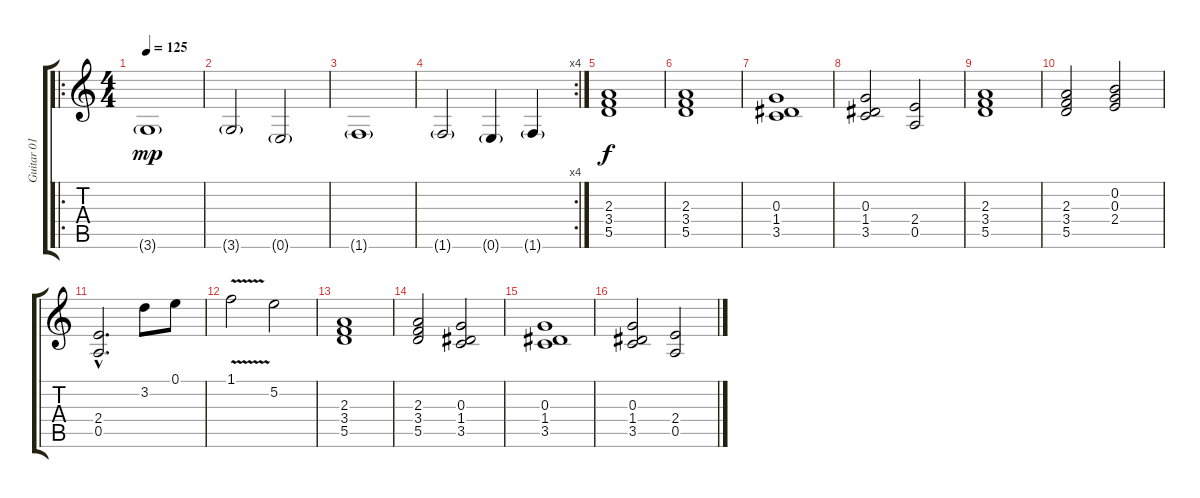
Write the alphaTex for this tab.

\track ("Guitar 01" "Guitar 01") {instrument distortionguitar}
\staff {score tabs}
\tuning (E4 B3 G3 D3 A2 E2) {hide}
\ro
\ts (4 4)
\tempo 125
\clef g2
\ks c
3.6{g}.1{dy mp} |
3.6{g}.2 0.6{g}.2 |
1.6{g}.1 |
\rc 4
1.6{g}.2 0.6{g}.4 1.6{g}.4 |
(2.3 3.4 5.5).1{dy f} |
(2.3 3.4 5.5).1 |
(0.3 1.4 3.5).1 |
(0.3 1.4 3.5).2 (2.4 0.5).2 |
(2.3 3.4 5.5).1 |
(2.3 3.4 5.5).2 (0.2 0.3 2.4).2 |
(2.4{hac} 0.5{hac}).2{d} 3.2.8 0.1.8 |
1.1{v}.2 5.2.2 |
(2.3 3.4 5.5).1 |
(2.3 3.4 5.5).2 (0.3 1.4 3.5).2 |
(0.3 1.4 3.5).1 |
(0.3 1.4 3.5).2 (2.4 0.5).2
